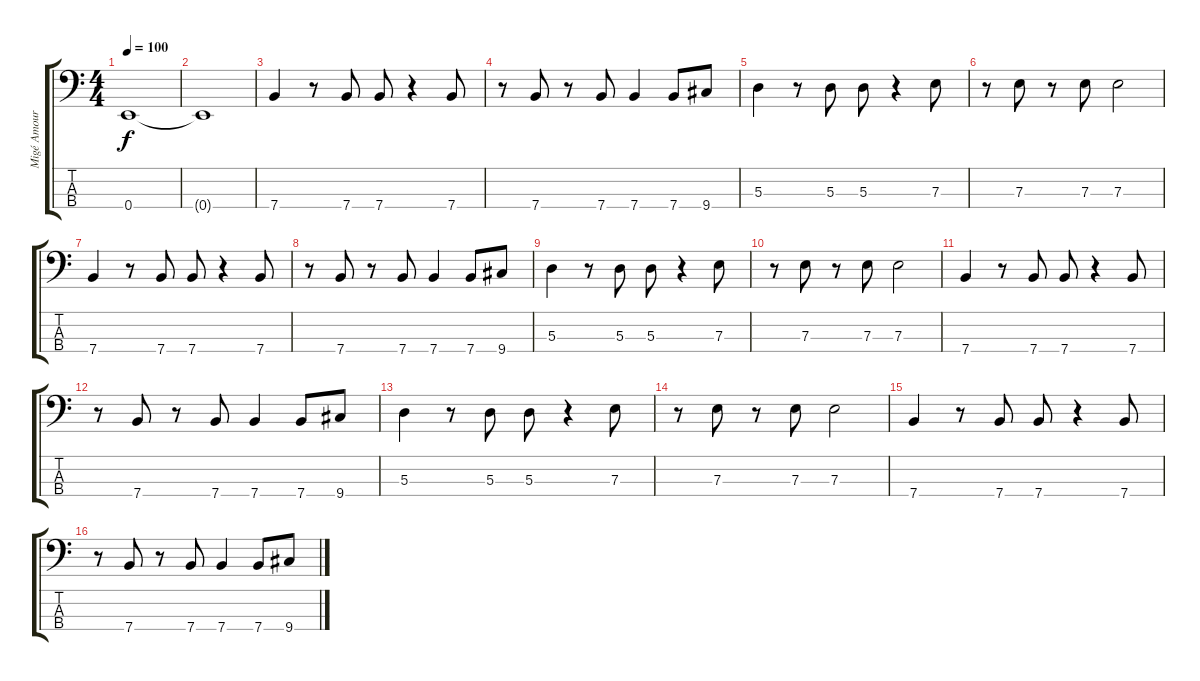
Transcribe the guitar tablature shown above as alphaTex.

\track ("Migé Amour" "Migé Amour") {instrument electricbassfinger}
\staff {score tabs}
\tuning (G2 D2 A1 E1) {hide}
\ts (4 4)
\tempo 100
\clef f4
\ks c
0.4{t}.1{dy f} |
0.4{t}.1 |
7.4.4 r.8 7.4.8 7.4.8 r.4 7.4.8 |
r.8 7.4.8 r.8 7.4.8 7.4.4 7.4.8 9.4.8 |
5.3.4 r.8 5.3.8 5.3.8 r.4 7.3.8 |
r.8 7.3.8 r.8 7.3.8 7.3.2 |
7.4.4 r.8 7.4.8 7.4.8 r.4 7.4.8 |
r.8 7.4.8 r.8 7.4.8 7.4.4 7.4.8 9.4.8 |
5.3.4 r.8 5.3.8 5.3.8 r.4 7.3.8 |
r.8 7.3.8 r.8 7.3.8 7.3.2 |
7.4.4 r.8 7.4.8 7.4.8 r.4 7.4.8 |
r.8 7.4.8 r.8 7.4.8 7.4.4 7.4.8 9.4.8 |
5.3.4 r.8 5.3.8 5.3.8 r.4 7.3.8 |
r.8 7.3.8 r.8 7.3.8 7.3.2 |
7.4.4 r.8 7.4.8 7.4.8 r.4 7.4.8 |
r.8 7.4.8 r.8 7.4.8 7.4.4 7.4.8 9.4.8
